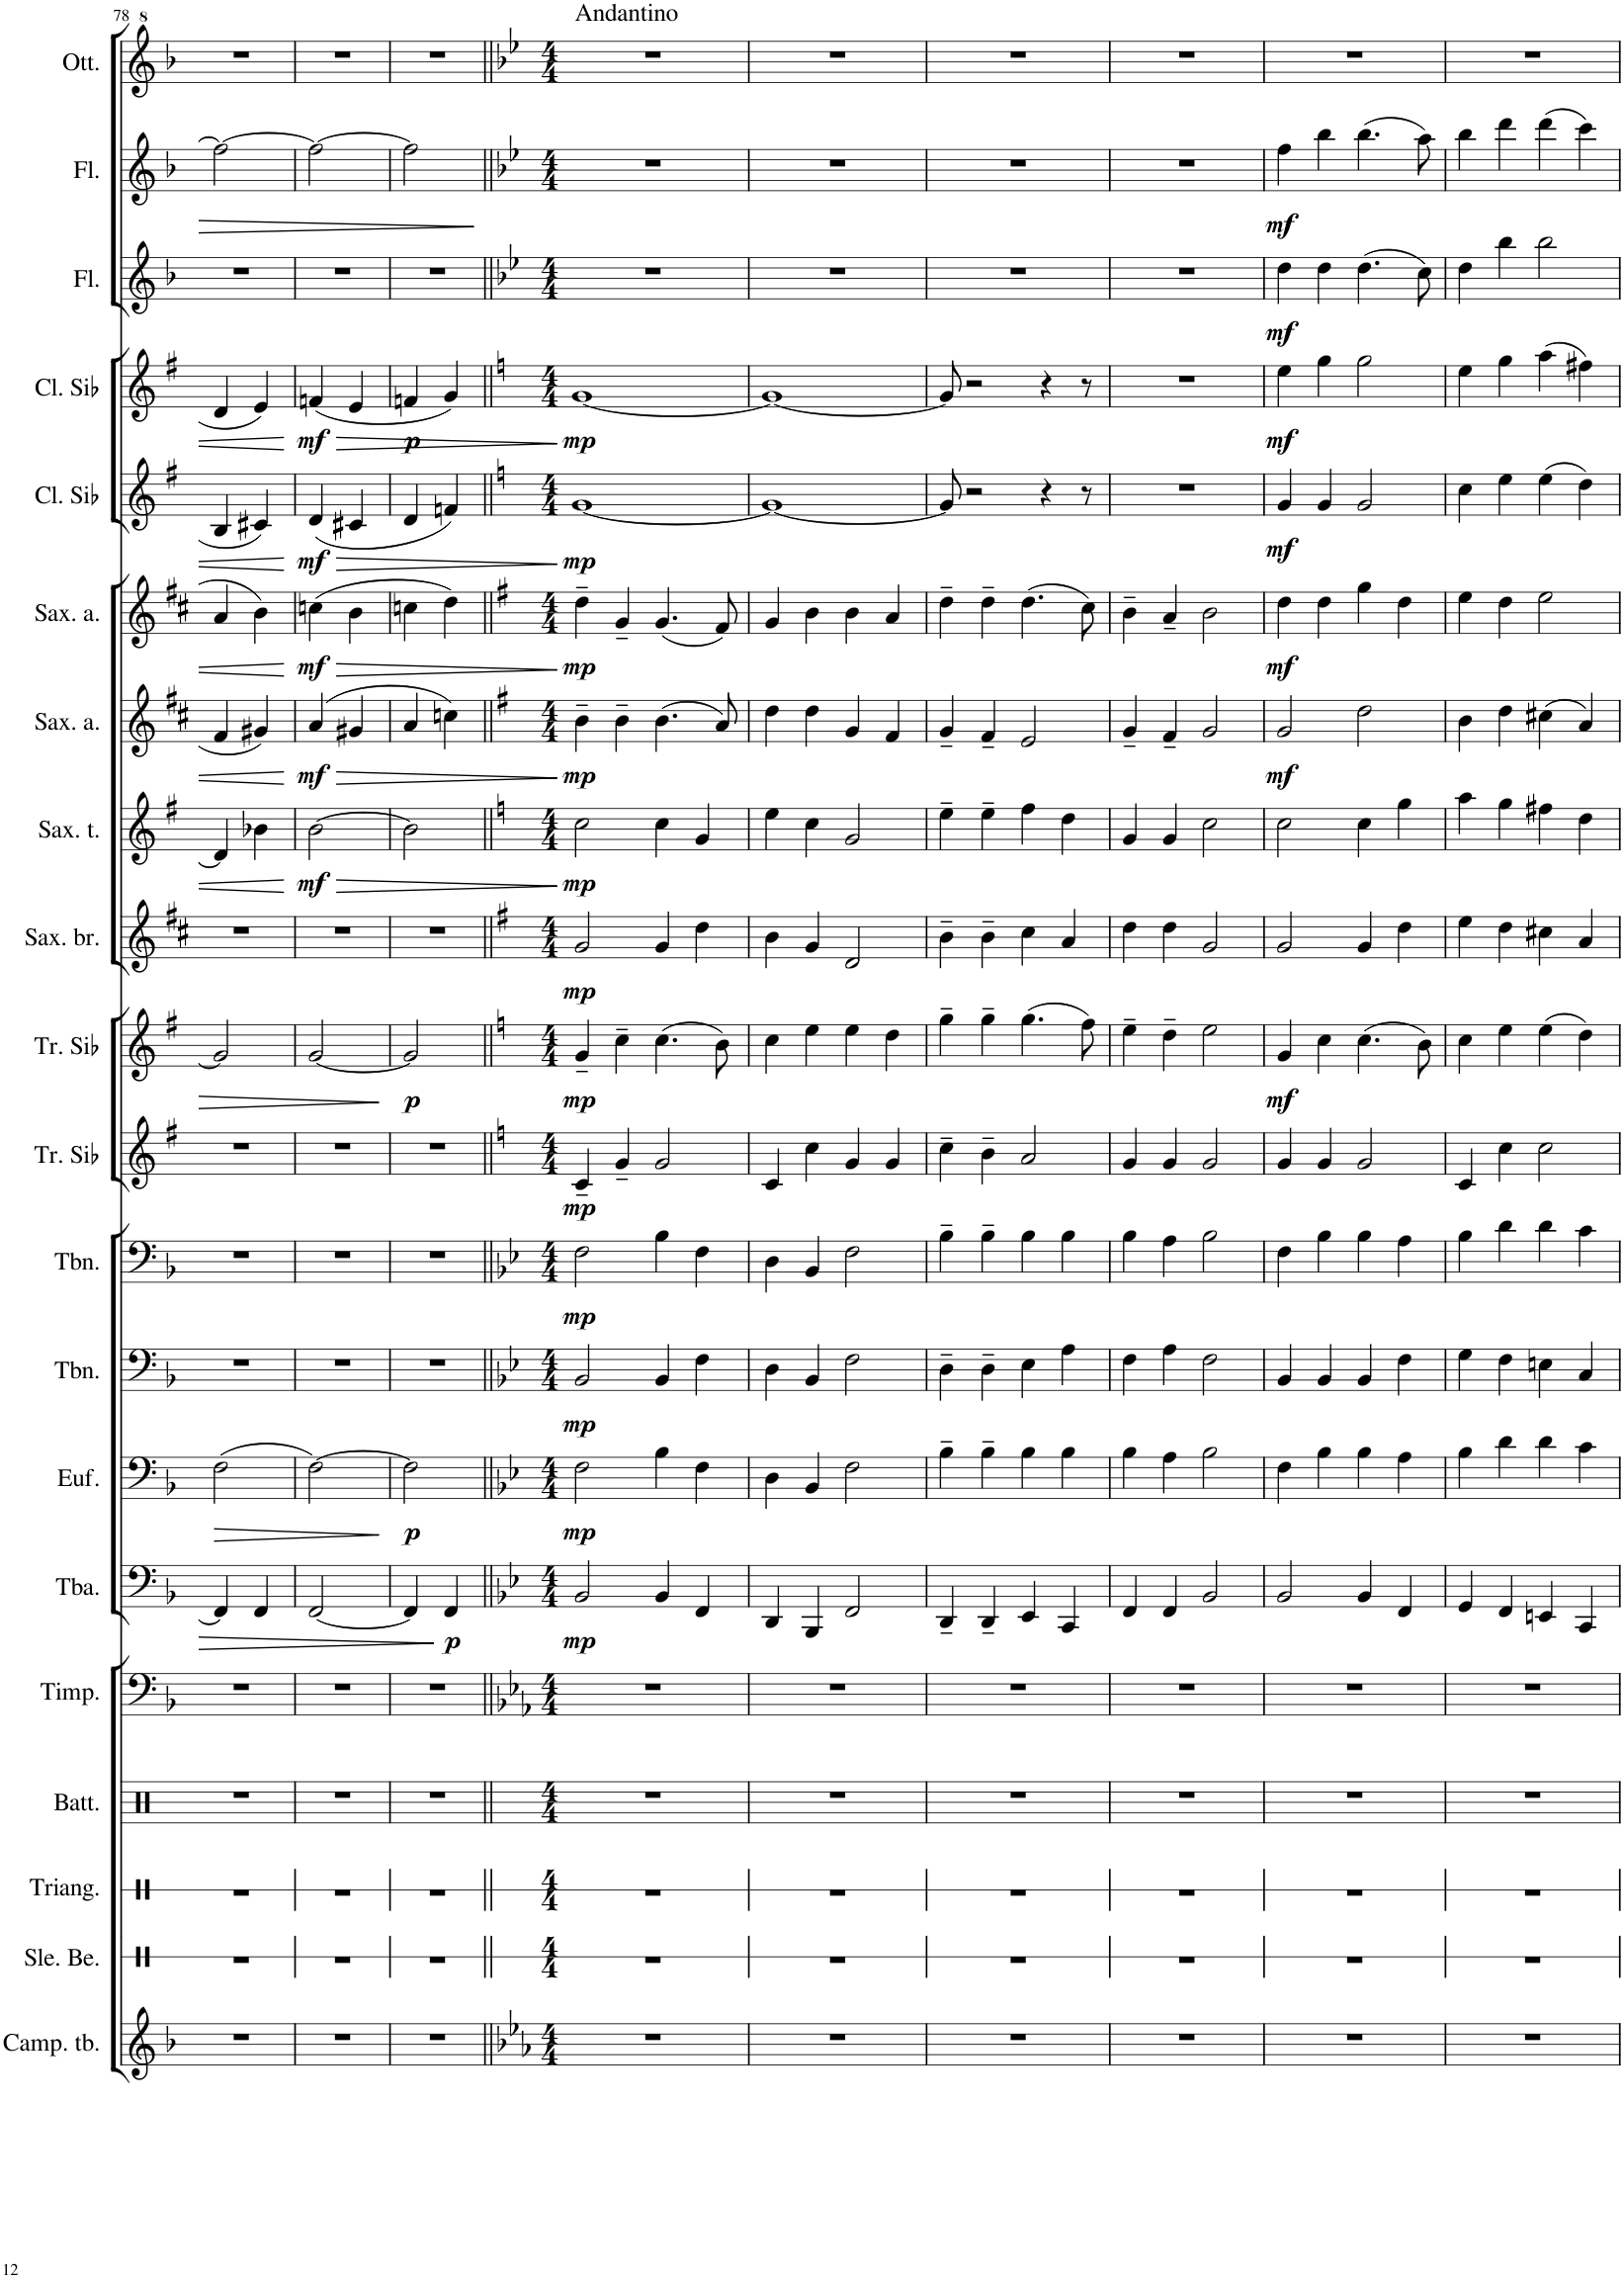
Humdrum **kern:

**kern	**kern	**kern	**kern	**kern	**kern	**dynam	**kern	**dynam	**kern	**dynam	**kern	**dynam	**kern	**dynam	**kern	**dynam	**kern	**dynam	**kern	**dynam	**kern	**dynam	**kern	**dynam	**kern	**dynam	**kern	**dynam	**kern	**dynam	**kern	**dynam	**kern	**dynam	**kern	**dynam	**kern	**dynam	**kern	**dynam	**kern	**dynam	**kern
*part25	*part24	*part23	*part22	*part21	*part20	*part20	*part19	*part19	*part18	*part18	*part17	*part17	*part16	*part16	*part15	*part15	*part14	*part14	*part13	*part13	*part12	*part12	*part11	*part11	*part10	*part10	*part9	*part9	*part8	*part8	*part7	*part7	*part6	*part6	*part5	*part5	*part4	*part4	*part3	*part3	*part2	*part2	*part1
*staff25	*staff24	*staff23	*staff22	*staff21	*staff20	*staff20	*staff19	*staff19	*staff18	*staff18	*staff17	*staff17	*staff16	*staff16	*staff15	*staff15	*staff14	*staff14	*staff13	*staff13	*staff12	*staff12	*staff11	*staff11	*staff10	*staff10	*staff9	*staff9	*staff8	*staff8	*staff7	*staff7	*staff6	*staff6	*staff5	*staff5	*staff4	*staff4	*staff3	*staff3	*staff2	*staff2	*staff1
*I"Campane Tubolari	*I"Campanelle slitta	*I"Triangolo	*I"Batteria	*I"Timpani	*I"Tuba	*	*I"Bombardino	*	*I"Trombone	*	*I"Trombone	*	*I"Tromba in Sib	*	*I"Tromba in Sib	*	*I"Corno in Fa	*	*I"Sassofono baritono	*	*I"Sassofono tenore	*	*I"Sassofono contralto	*	*I"Sassofono contralto	*	*I"Fagotto	*	*I"Fagotto	*	*I"Clarinetto in Sib	*	*I"Clarinetto in Sib	*	*I"Oboe	*	*I"Oboe	*	*I"Flauto	*	*I"Flauto	*	*I"Piccolo
*I'Camp. tb.	*	*I'Triang.	*I'Batt.	*I'Timp.	*I'Tba.	*	*	*	*I'Tbn.	*	*I'Tbn.	*	*I'Tr. Sib	*	*I'Tr. Sib	*	*I'Cor. Fa	*	*	*	*	*	*	*	*	*	*I'Fag.	*	*I'Fag.	*	*I'Cl. Sib	*	*I'Cl. Sib	*	*I'Ob.	*	*I'Ob.	*	*I'Fl.	*	*I'Fl.	*	*
!!LO:PB:g=z
*clefG2	*clefX	*clefX	*clefX	*clefF4	*clefF4	*	*clefF4	*	*clefF4	*	*clefF4	*	*clefG2	*	*clefG2	*	*clefG2	*	*clefG2	*	*clefG2	*	*clefG2	*	*clefG2	*	*clefF4	*	*clefF4	*	*clefG2	*	*clefG2	*	*clefG2	*	*clefG2	*	*clefG2	*	*clefG2	*	*clefG^2
*	*	*	*	*	*	*	*	*	*	*	*	*	*Trd1c2	*	*Trd1c2	*	*Trd4c7	*	*Trd12c21	*	*Trd8c14	*	*Trd5c9	*	*Trd5c9	*	*	*	*	*	*Trd1c2	*	*Trd1c2	*	*	*	*	*	*	*	*	*	*Trd-7c-12
*k[b-]	*k[]	*k[]	*k[]	*k[b-]	*k[b-]	*	*k[b-]	*	*k[b-]	*	*k[b-]	*	*k[f#]	*	*k[f#]	*	*k[]	*	*k[f#c#]	*	*k[f#]	*	*k[f#c#]	*	*k[f#c#]	*	*k[b-]	*	*k[b-]	*	*k[f#]	*	*k[f#]	*	*k[b-]	*	*k[b-]	*	*k[b-]	*	*k[b-]	*	*k[b-]
*M2/4	*M2/4	*M2/4	*M2/4	*M2/4	*M2/4	*	*M2/4	*	*M2/4	*	*M2/4	*	*M2/4	*	*M2/4	*	*M2/4	*	*M2/4	*	*M2/4	*	*M2/4	*	*M2/4	*	*M2/4	*	*M2/4	*	*M2/4	*	*M2/4	*	*M2/4	*	*M2/4	*	*M2/4	*	*M2/4	*	*M2/4
=78	=78	=78	=78	=78	=78	=78	=78	=78	=78	=78	=78	=78	=78	=78	=78	=78	=78	=78	=78	=78	=78	=78	=78	=78	=78	=78	=78	=78	=78	=78	=78	=78	=78	=78	=78	=78	=78	=78	=78	=78	=78	=78	=78
!	!	!	!	!	!	!	!	!LO:HP:b	!	!	!	!	!	!	!	!	!	!	!	!	!	!	!	!	!	!	!	!	!	!	!	!	!	!	!	!	!	!	!	!	!	!	!
2r	2r	2r	2r	2r	4FF/]	.	(2F\	>	2r	.	2r	.	2r	.	2g/]	.	4e 4g	.	2r	.	4d/]	.	4f#/	.	4a/	.	4FF]	.	4C]	.	4B/	.	4d/	.	2r	.	2r	.	2r	.	2ff\_	.	2r
.	.	.	.	.	4FF/	.	.	.	.	.	.	.	.	.	.	.	4f#X 4a	.	.	.	4b-X\	.	4g#X/	.	4b\	.	4FF	.	4G#X	.	4c#X/	.	4e/	.	.	.	.	.	.	.	.	.	.
=79	=79	=79	=79	=79	=79	=79	=79	=79	=79	=79	=79	=79	=79	=79	=79	=79	=79	=79	=79	=79	=79	=79	=79	=79	=79	=79	=79	=79	=79	=79	=79	=79	=79	=79	=79	=79	=79	=79	=79	=79	=79	=79	=79
!	!	!	!	!	!	!	!	!	!	!	!	!	!	!	!	!	!	!LO:HP:b	!	!	!	!LO:HP:b	!	!LO:HP:b	!	!LO:HP:b	!	!LO:HP:b	!	!LO:HP:b	!	!LO:HP:b	!	!LO:HP:b	!	!	!	!	!	!	!	!	!
!	!	!	!	!	!	!	!	!	!	!	!	!	!	!	!	!	!	!LO:DY:n=1:b	!	!	!	!	!	!	!	!	!	!	!	!	!	!	!	!	!	!	!	!	!	!	!	!	!
!	!	!	!	!	!	!	!	!	!	!	!	!	!	!	!	!	!	!LO:DY:n=2:b	!	!	!	!LO:DY:n=1:b	!	!LO:DY:n=1:b	!	!LO:DY:n=1:b	!	!LO:DY:n=1:b	!	!LO:DY:n=1:b	!	!LO:DY:n=1:b	!	!LO:DY:n=1:b	!	!	!	!	!	!	!	!	!
2r	2r	2r	2r	2r	[2FF/	.	[2F\)	.	2r	.	2r	.	2r	.	[2g/	.	(4g 4b-X	> mf mf	2r	.	[2b\	> mf	(4a/	> mf	(4ccn\	> mf	([2FF	> mf	([2A	> mf	(4d/	> mf	(4fn/	> mf	2r	.	2r	.	2r	.	2ff\_	.	2r
.	.	.	.	.	.	.	.	.	.	.	.	.	.	.	.	.	4f#X 4a	.	.	.	.	.	4g#X/	.	4b\	.	.	.	.	.	4c#X/	.	4e/	.	.	.	.	.	.	.	.	.	.
.	.	.	.	.	.	.	.	]	.	.	.	.	.	.	.	.	.	.	.	.	.	.	.	.	.	.	.	.	.	.	.	.	.	.	.	.	.	.	.	.	.	.	.
=80	=80	=80	=80	=80	=80	=80	=80	=80	=80	=80	=80	=80	=80	=80	=80	=80	=80	=80	=80	=80	=80	=80	=80	=80	=80	=80	=80	=80	=80	=80	=80	=80	=80	=80	=80	=80	=80	=80	=80	=80	=80	=80	=80
!	!	!	!	!	!	!	!	!LO:DY:b	!	!	!	!	!	!	!	!LO:DY:b	!	!	!	!	!	!	!	!	!	!	!	!	!	!	!	!	!	!LO:DY:b	!	!	!	!	!	!	!	!	!
2r	2r	2r	2r	2r	4FF/]	.	2F\]	p	2r	.	2r	.	2r	.	2g/]	p	4g 4b-X	.	2r	.	2b\]	.	4a/	.	4ccn\	.	4FF]	.	4A]	.	4d/	.	4fn/	p	2r	.	2r	.	2r	.	2ff\]	.	2r
!	!	!	!	!	!	!LO:DY:b	!	!	!	!	!	!	!	!	!	!	!	!	!	!	!	!	!	!	!	!	!	!	!	!	!	!	!	!	!	!	!	!	!	!	!	!	!
.	.	.	.	.	4FF/	p	.	.	.	.	.	.	.	.	.	.	4e 4cc)	.	.	.	.	.	4ccn\)	.	4dd\)	.	4FF)	.	4A)	.	4fn/)	.	4g/)	.	.	.	.	.	.	.	.	.	.
.	.	.	.	.	.	.	.	.	.	.	.	.	.	.	.	.	.	]	.	.	.	]	.	]	.	]	.	]	.	]	.	]	.	]	.	.	.	.	.	.	.	.	.
=81||	=81||	=81||	=81||	=81||	=81||	=81||	=81||	=81||	=81||	=81||	=81||	=81||	=81||	=81||	=81||	=81||	=81||	=81||	=81||	=81||	=81||	=81||	=81||	=81||	=81||	=81||	=81||	=81||	=81||	=81||	=81||	=81||	=81||	=81||	=81||	=81||	=81||	=81||	=81||	=81||	=81||	=81||	=81||
*k[b-e-a-]	*	*	*	*k[b-e-a-]	*k[b-e-]	*	*k[b-e-]	*	*k[b-e-]	*	*k[b-e-]	*	*k[]	*	*k[]	*	*k[b-]	*	*k[f#]	*	*k[]	*	*k[f#]	*	*k[f#]	*	*k[b-e-]	*	*k[b-e-]	*	*k[]	*	*k[]	*	*k[b-e-]	*	*k[b-e-]	*	*k[b-e-]	*	*k[b-e-]	*	*k[b-e-]
*M4/4	*M4/4	*M4/4	*M4/4	*M4/4	*M4/4	*	*M4/4	*	*M4/4	*	*M4/4	*	*M4/4	*	*M4/4	*	*M4/4	*	*M4/4	*	*M4/4	*	*M4/4	*	*M4/4	*	*M4/4	*	*M4/4	*	*M4/4	*	*M4/4	*	*M4/4	*	*M4/4	*	*M4/4	*	*M4/4	*	*M4/4
!	!	!	!	!	!	!	!	!	!	!	!	!	!	!	!	!	!	!	!	!	!	!	!	!	!	!	!	!	!	!	!	!	!	!	!	!	!	!	!	!	!	!	!LO:TX:a:t=Andantino
!	!	!	!	!	!	!LO:DY:b	!	!LO:DY:b	!	!LO:DY:b	!	!LO:DY:b	!	!LO:DY:b	!	!LO:DY:b	!	!LO:DY:b	!	!LO:DY:b	!	!LO:DY:b	!	!LO:DY:b	!	!LO:DY:b	!	!	!	!	!	!LO:DY:b	!	!LO:DY:b	!	!	!	!	!	!	!	!	!
1r	1r	1r	1r	1r	2BB-/	mp	2F\	mp	2BB-/	mp	2F\	mp	4c~/	mp	4g~/	mp	[1cc	mp	2g/	mp	2cc\	mp	4b~\	mp	4dd~\	mp	1r	.	1r	.	[1g	mp	[1g	mp	1r	.	1r	.	1r	.	1r	.	1r
.	.	.	.	.	.	.	.	.	.	.	.	.	4g~/	.	4cc~\	.	.	.	.	.	.	.	4b~\	.	4g~/	.	.	.	.	.	.	.	.	.	.	.	.	.	.	.	.	.	.
.	.	.	.	.	4BB-/	.	4B-\	.	4BB-/	.	4B-\	.	2g/	.	(4.cc\	.	.	.	4g/	.	4cc\	.	(4.b\	.	(4.g/	.	.	.	.	.	.	.	.	.	.	.	.	.	.	.	.	.	.
.	.	.	.	.	4FF/	.	4F\	.	4F\	.	4F\	.	.	.	.	.	.	.	4dd\	.	4g/	.	.	.	.	.	.	.	.	.	.	.	.	.	.	.	.	.	.	.	.	.	.
.	.	.	.	.	.	.	.	.	.	.	.	.	.	.	8b\)	.	.	.	.	.	.	.	8a/)	.	8f#/)	.	.	.	.	.	.	.	.	.	.	.	.	.	.	.	.	.	.
=82	=82	=82	=82	=82	=82	=82	=82	=82	=82	=82	=82	=82	=82	=82	=82	=82	=82	=82	=82	=82	=82	=82	=82	=82	=82	=82	=82	=82	=82	=82	=82	=82	=82	=82	=82	=82	=82	=82	=82	=82	=82	=82	=82
1r	1r	1r	1r	1r	4DD/	.	4D\	.	4D\	.	4D\	.	4c/	.	4cc\	.	1cc_	.	4b\	.	4ee\	.	4dd\	.	4g/	.	1r	.	1r	.	1g_	.	1g_	.	1r	.	1r	.	1r	.	1r	.	1r
.	.	.	.	.	4BBB-/	.	4BB-/	.	4BB-/	.	4BB-/	.	4cc\	.	4ee\	.	.	.	4g/	.	4cc\	.	4dd\	.	4b\	.	.	.	.	.	.	.	.	.	.	.	.	.	.	.	.	.	.
.	.	.	.	.	2FF/	.	2F\	.	2F\	.	2F\	.	4g/	.	4ee\	.	.	.	2d/	.	2g/	.	4g/	.	4b\	.	.	.	.	.	.	.	.	.	.	.	.	.	.	.	.	.	.
.	.	.	.	.	.	.	.	.	.	.	.	.	4g/	.	4dd\	.	.	.	.	.	.	.	4f#/	.	4a/	.	.	.	.	.	.	.	.	.	.	.	.	.	.	.	.	.	.
=83	=83	=83	=83	=83	=83	=83	=83	=83	=83	=83	=83	=83	=83	=83	=83	=83	=83	=83	=83	=83	=83	=83	=83	=83	=83	=83	=83	=83	=83	=83	=83	=83	=83	=83	=83	=83	=83	=83	=83	=83	=83	=83	=83
1r	1r	1r	1r	1r	4DD~/	.	4B-~\	.	4D~\	.	4B-~\	.	4cc~\	.	4gg~\	.	8cc]	.	4b~\	.	4ee~\	.	4g~/	.	4dd~\	.	1r	.	1r	.	8g/]	.	8g/]	.	1r	.	1r	.	1r	.	1r	.	1r
.	.	.	.	.	.	.	.	.	.	.	.	.	.	.	.	.	2r	.	.	.	.	.	.	.	.	.	.	.	.	.	2r	.	2r	.	.	.	.	.	.	.	.	.	.
.	.	.	.	.	4DD~/	.	4B-~\	.	4D~\	.	4B-~\	.	4b~\	.	4gg~\	.	.	.	4b~\	.	4ee~\	.	4f#~/	.	4dd~\	.	.	.	.	.	.	.	.	.	.	.	.	.	.	.	.	.	.
.	.	.	.	.	4EE-/	.	4B-\	.	4E-\	.	4B-\	.	2a/	.	(4.gg\	.	.	.	4cc\	.	4ff\	.	2e/	.	(4.dd\	.	.	.	.	.	.	.	.	.	.	.	.	.	.	.	.	.	.
.	.	.	.	.	.	.	.	.	.	.	.	.	.	.	.	.	4r	.	.	.	.	.	.	.	.	.	.	.	.	.	4r	.	4r	.	.	.	.	.	.	.	.	.	.
.	.	.	.	.	4CC/	.	4B-\	.	4A\	.	4B-\	.	.	.	.	.	.	.	4a/	.	4dd\	.	.	.	.	.	.	.	.	.	.	.	.	.	.	.	.	.	.	.	.	.	.
.	.	.	.	.	.	.	.	.	.	.	.	.	.	.	8ff\)	.	8r	.	.	.	.	.	.	.	8cc\)	.	.	.	.	.	8r	.	8r	.	.	.	.	.	.	.	.	.	.
=84	=84	=84	=84	=84	=84	=84	=84	=84	=84	=84	=84	=84	=84	=84	=84	=84	=84	=84	=84	=84	=84	=84	=84	=84	=84	=84	=84	=84	=84	=84	=84	=84	=84	=84	=84	=84	=84	=84	=84	=84	=84	=84	=84
1r	1r	1r	1r	1r	4FF/	.	4B-\	.	4F\	.	4B-\	.	4g/	.	4ee~\	.	1r	.	4dd\	.	4g/	.	4g~/	.	4b~\	.	1r	.	1r	.	1r	.	1r	.	1r	.	1r	.	1r	.	1r	.	1r
.	.	.	.	.	4FF/	.	4A\	.	4A\	.	4A\	.	4g/	.	4dd~\	.	.	.	4dd\	.	4g/	.	4f#~/	.	4a~/	.	.	.	.	.	.	.	.	.	.	.	.	.	.	.	.	.	.
.	.	.	.	.	2BB-/	.	2B-\	.	2F\	.	2B-\	.	2g/	.	2ee\	.	.	.	2g/	.	2cc\	.	2g/	.	2b\	.	.	.	.	.	.	.	.	.	.	.	.	.	.	.	.	.	.
=85	=85	=85	=85	=85	=85	=85	=85	=85	=85	=85	=85	=85	=85	=85	=85	=85	=85	=85	=85	=85	=85	=85	=85	=85	=85	=85	=85	=85	=85	=85	=85	=85	=85	=85	=85	=85	=85	=85	=85	=85	=85	=85	=85
!	!	!	!	!	!	!	!	!	!	!	!	!	!	!	!	!LO:DY:b	!	!LO:DY:b	!	!	!	!	!	!LO:DY:b	!	!LO:DY:b	!	!LO:DY:b	!	!LO:DY:b	!	!LO:DY:b	!	!LO:DY:b	!	!LO:DY:b	!	!LO:DY:b	!	!LO:DY:b	!	!LO:DY:b	!
1r	1r	1r	1r	1r	2BB-/	.	4F\	.	4BB-/	.	4F\	.	4g/	.	4g/	mf	4cc	mf	2g/	.	2cc\	.	2g/	mf	4dd\	mf	2BB-	mf	4F	mf	4g/	mf	4ee\	mf	4dd	mf	4ff	mf	4dd\	mf	4ff\	mf	1r
.	.	.	.	.	.	.	4B-\	.	4BB-/	.	4B-\	.	4g/	.	4cc\	.	4cc	.	.	.	.	.	.	.	4dd\	.	.	.	4B-	.	4g/	.	4gg\	.	4dd	.	4bb-	.	4dd\	.	4bb-\	.	.
.	.	.	.	.	4BB-/	.	4B-\	.	4BB-/	.	4B-\	.	2g/	.	(4.cc\	.	2cc	.	4g/	.	4cc\	.	2dd\	.	4gg\	.	4B-	.	(4.B-	.	2g/	.	2gg\	.	(4.dd	.	(4.bb-	.	(4.dd\	.	(4.bb-\	.	.
.	.	.	.	.	4FF/	.	4A\	.	4F\	.	4A\	.	.	.	.	.	.	.	4dd\	.	4gg\	.	.	.	4dd\	.	4F	.	.	.	.	.	.	.	.	.	.	.	.	.	.	.	.
.	.	.	.	.	.	.	.	.	.	.	.	.	.	.	8b\)	.	.	.	.	.	.	.	.	.	.	.	.	.	8A)	.	.	.	.	.	8cc)	.	8aa)	.	8cc\)	.	8aa\)	.	.
=86	=86	=86	=86	=86	=86	=86	=86	=86	=86	=86	=86	=86	=86	=86	=86	=86	=86	=86	=86	=86	=86	=86	=86	=86	=86	=86	=86	=86	=86	=86	=86	=86	=86	=86	=86	=86	=86	=86	=86	=86	=86	=86	=86
1r	1r	1r	1r	1r	4GG/	.	4B-\	.	4G\	.	4B-\	.	4c/	.	4cc\	.	4a	.	4ee\	.	4aa\	.	4b\	.	4ee\	.	4G	.	4B-	.	4cc\	.	4ee\	.	4dd	.	4bb-	.	4dd\	.	4bb-\	.	1r
.	.	.	.	.	4FF/	.	4d\	.	4F\	.	4d\	.	4cc\	.	4ee\	.	4cc	.	4dd\	.	4gg\	.	4dd\	.	4dd\	.	4F	.	4d	.	4ee\	.	4gg\	.	4bb-	.	4ddd	.	4bb-\	.	4ddd\	.	.
.	.	.	.	.	4EEn/	.	4d\	.	4En\	.	4d\	.	2cc\	.	(4ee\	.	2dd	.	4cc#X\	.	4ff#X\	.	(4cc#X\	.	2ee\	.	(4En	.	(4d	.	(4ee\	.	(4aa\	.	2bb-	.	(4ddd	.	2bb-\	.	(4ddd\	.	.
.	.	.	.	.	4CC/	.	4c\	.	4C/	.	4c\	.	.	.	4dd\)	.	.	.	4a/	.	4dd\	.	4a/)	.	.	.	4C)	.	4c)	.	4dd\)	.	4ff#X\)	.	.	.	4ccc)	.	.	.	4ccc\)	.	.
=	=	=	=	=	=	=	=	=	=	=	=	=	=	=	=	=	=	=	=	=	=	=	=	=	=	=	=	=	=	=	=	=	=	=	=	=	=	=	=	=	=	=	=
*-	*-	*-	*-	*-	*-	*-	*-	*-	*-	*-	*-	*-	*-	*-	*-	*-	*-	*-	*-	*-	*-	*-	*-	*-	*-	*-	*-	*-	*-	*-	*-	*-	*-	*-	*-	*-	*-	*-	*-	*-	*-	*-	*-
